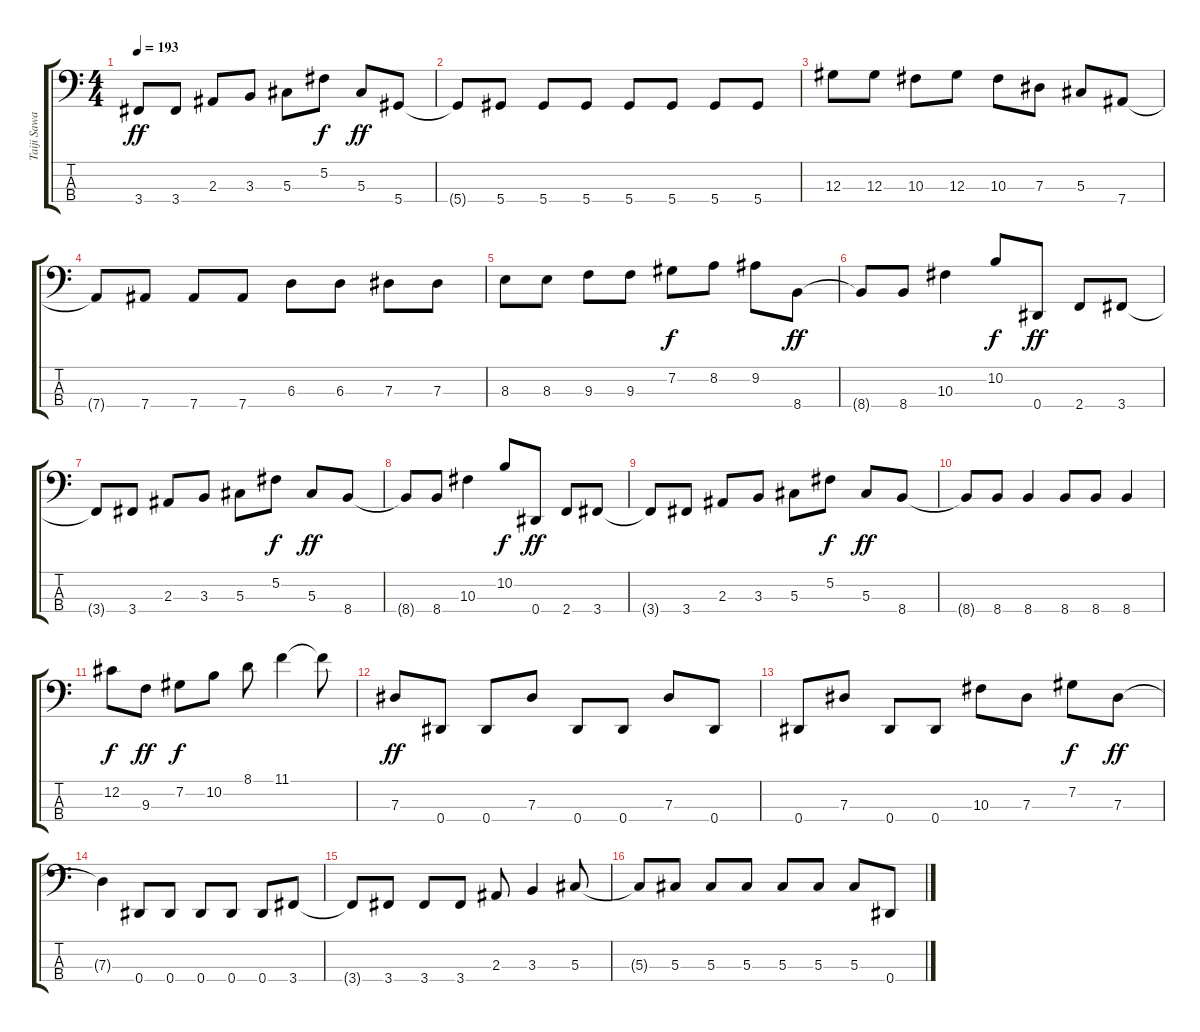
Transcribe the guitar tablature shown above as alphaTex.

\track ("Taiji Sawada (Taiji)" "Taiji Sawa") {instrument electricbasspick}
\staff {score tabs}
\tuning (Gb2 Db2 Ab1 Eb1) {hide}
\ts (4 4)
\tempo 193
\clef f4
\ks c
3.4{t}.8{dy ff} 3.4.8 2.3.8 3.3.8 5.3.8 5.2.8{dy f} 5.3.8{dy ff} 5.4.8 |
5.4{t}.8 5.4.8 5.4.8 5.4.8 5.4.8 5.4.8 5.4.8 5.4.8 |
12.3.8 12.3.8 10.3.8 12.3.8 10.3.8 7.3.8 5.3.8 7.4.8 |
7.4{t}.8 7.4.8 7.4.8 7.4.8 6.3.8 6.3.8 7.3.8 7.3.8 |
8.3.8 8.3.8 9.3.8 9.3.8 7.2.8{dy f} 8.2.8 9.2.8 8.4.8{dy ff} |
8.4{t}.8 8.4.8 10.3.4 10.2.8{dy f} 0.4.8{dy ff} 2.4.8 3.4.8 |
3.4{t}.8 3.4.8 2.3.8 3.3.8 5.3.8 5.2.8{dy f} 5.3.8{dy ff} 8.4.8 |
8.4{t}.8 8.4.8 10.3.4 10.2.8{dy f} 0.4.8{dy ff} 2.4.8 3.4.8 |
3.4{t}.8 3.4.8 2.3.8 3.3.8 5.3.8 5.2.8{dy f} 5.3.8{dy ff} 8.4.8 |
8.4{t}.8 8.4.8 8.4.4 8.4.8 8.4.8 8.4.4 |
12.2.8{dy f} 9.3.8{dy ff} 7.2.8{dy f} 10.2.8 8.1.8 11.1.4 11.1{t}.8 |
7.3.8{dy ff} 0.4.8 0.4.8 7.3.8 0.4.8 0.4.8 7.3.8 0.4.8 |
0.4.8 7.3.8 0.4.8 0.4.8 10.3.8 7.3.8 7.2.8{dy f} 7.3.8{dy ff} |
7.3{t}.4 0.4.8 0.4.8 0.4.8 0.4.8 0.4.8 3.4.8 |
3.4{t}.8 3.4.8 3.4.8 3.4.8 2.3.8 3.3.4 5.3.8 |
5.3{t}.8 5.3.8 5.3.8 5.3.8 5.3.8 5.3.8 5.3.8 0.4.8
